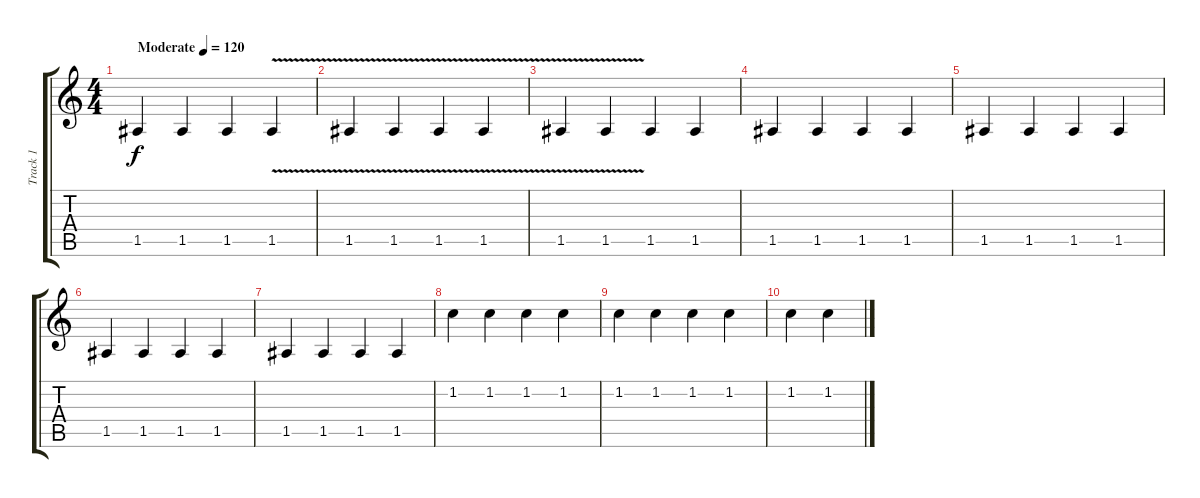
\track ("Track 1" "Track 1") {instrument acousticguitarsteel}
\staff {score tabs}
\tuning (E4 B3 G3 D3 A2 E2) {hide}
\ts (4 4)
\tempo (120 "Moderate")
\clef g2
\ks c
1.5.4{dy f instrument acousticguitarsteel} 1.5.4 1.5.4 1.5{v}.4 |
1.5{v}.4 1.5{v}.4 1.5{v}.4 1.5{v}.4 |
1.5{v}.4 1.5{v}.4 1.5.4 1.5.4 |
1.5.4 1.5.4 1.5.4 1.5.4 |
1.5.4 1.5.4 1.5.4 1.5.4 |
1.5.4 1.5.4 1.5.4 1.5.4 |
1.5.4 1.5.4 1.5.4 1.5.4 |
1.2.4 1.2.4 1.2.4 1.2.4 |
1.2.4 1.2.4 1.2.4 1.2.4 |
1.2.4 1.2.4
